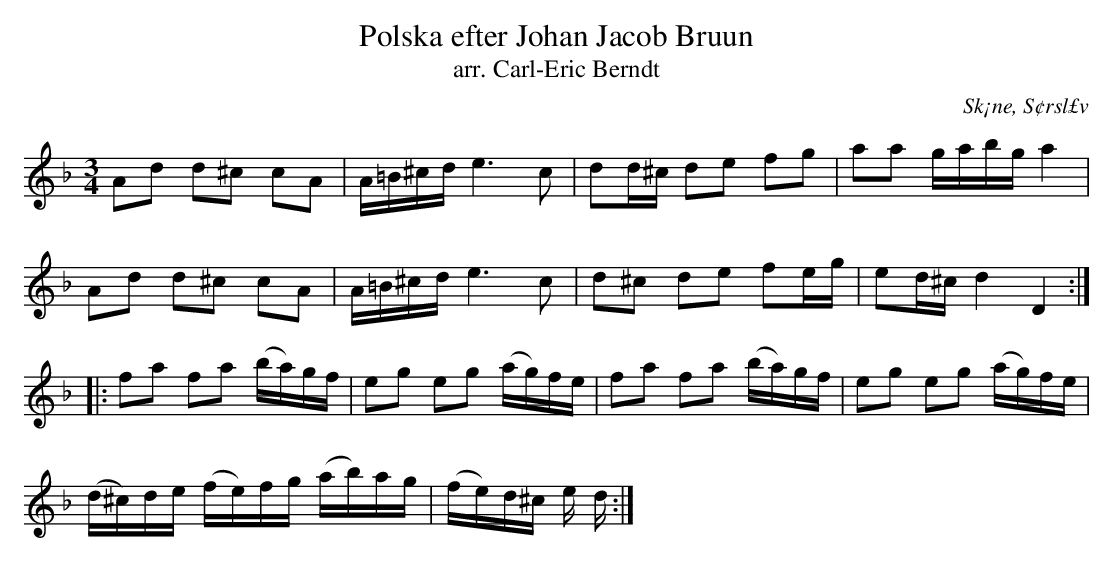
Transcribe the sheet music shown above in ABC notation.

X:1
T:Polska efter Johan Jacob Bruun
T:arr. Carl-Eric Berndt
O:Sk¡ne, S¢rsl£v
M:3/4
L:1/8
K:Dm
V:1
Ad d^c cA | A/=B/^c/d/ e2>c2 | dd/^c/ de fg | aa g/a/b/g/ a2 |
Ad d^c cA | A/=B/^c/d/ e2>c2 | d^c de fe/g/ | ed/^c/ d2 D2 ::
fa fa (b/a/)g/f/ | eg eg (a/g/)f/e/ | fa fa (b/a/)g/f/ | eg eg (a/g/)f/e/ |
(d/^c/)d/e/ (f/e/)f/g/ (a/b/)a/g/ | (f/e/)d/^c/ e/2 d/2 :|
V:2
V:3
